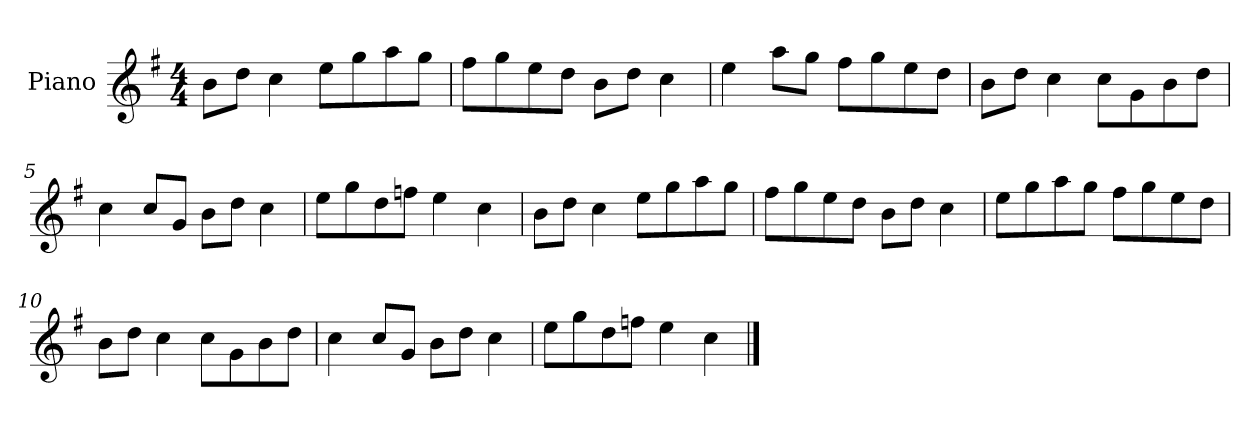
**kern
*part1
*staff1
*I"Piano
*I'P-no
*clefG2
*k[f#]
*M4/4
*MM90
=1
8b\L
8dd\J
4cc\
8ee\L
8gg\
8aa\
8gg\J
=2
8ff#\L
8gg\
8ee\
8dd\J
8b\L
8dd\J
4cc\
=3
4ee\
8aa\L
8gg\J
8ff#\L
8gg\
8ee\
8dd\J
=4
8b\L
8dd\J
4cc\
8cc\L
8g\
8b\
8dd\J
=5
4cc\
8cc/L
8g/J
8b\L
8dd\J
4cc\
!!LO:LB:g=z
=6
8ee\L
8gg\
8dd\
8ffn\J
4ee\
4cc\
=7
8b\L
8dd\J
4cc\
8ee\L
8gg\
8aa\
8gg\J
=8
8ff#\L
8gg\
8ee\
8dd\J
8b\L
8dd\J
4cc\
=9
8ee\L
8gg\
8aa\
8gg\J
8ff#\L
8gg\
8ee\
8dd\J
=10
8b\L
8dd\J
4cc\
8cc\L
8g\
8b\
8dd\J
=11
4cc\
8cc/L
8g/J
8b\L
8dd\J
4cc\
!!LO:LB:g=z
=12
8ee\L
8gg\
8dd\
8ffn\J
4ee\
4cc\
==
*-
